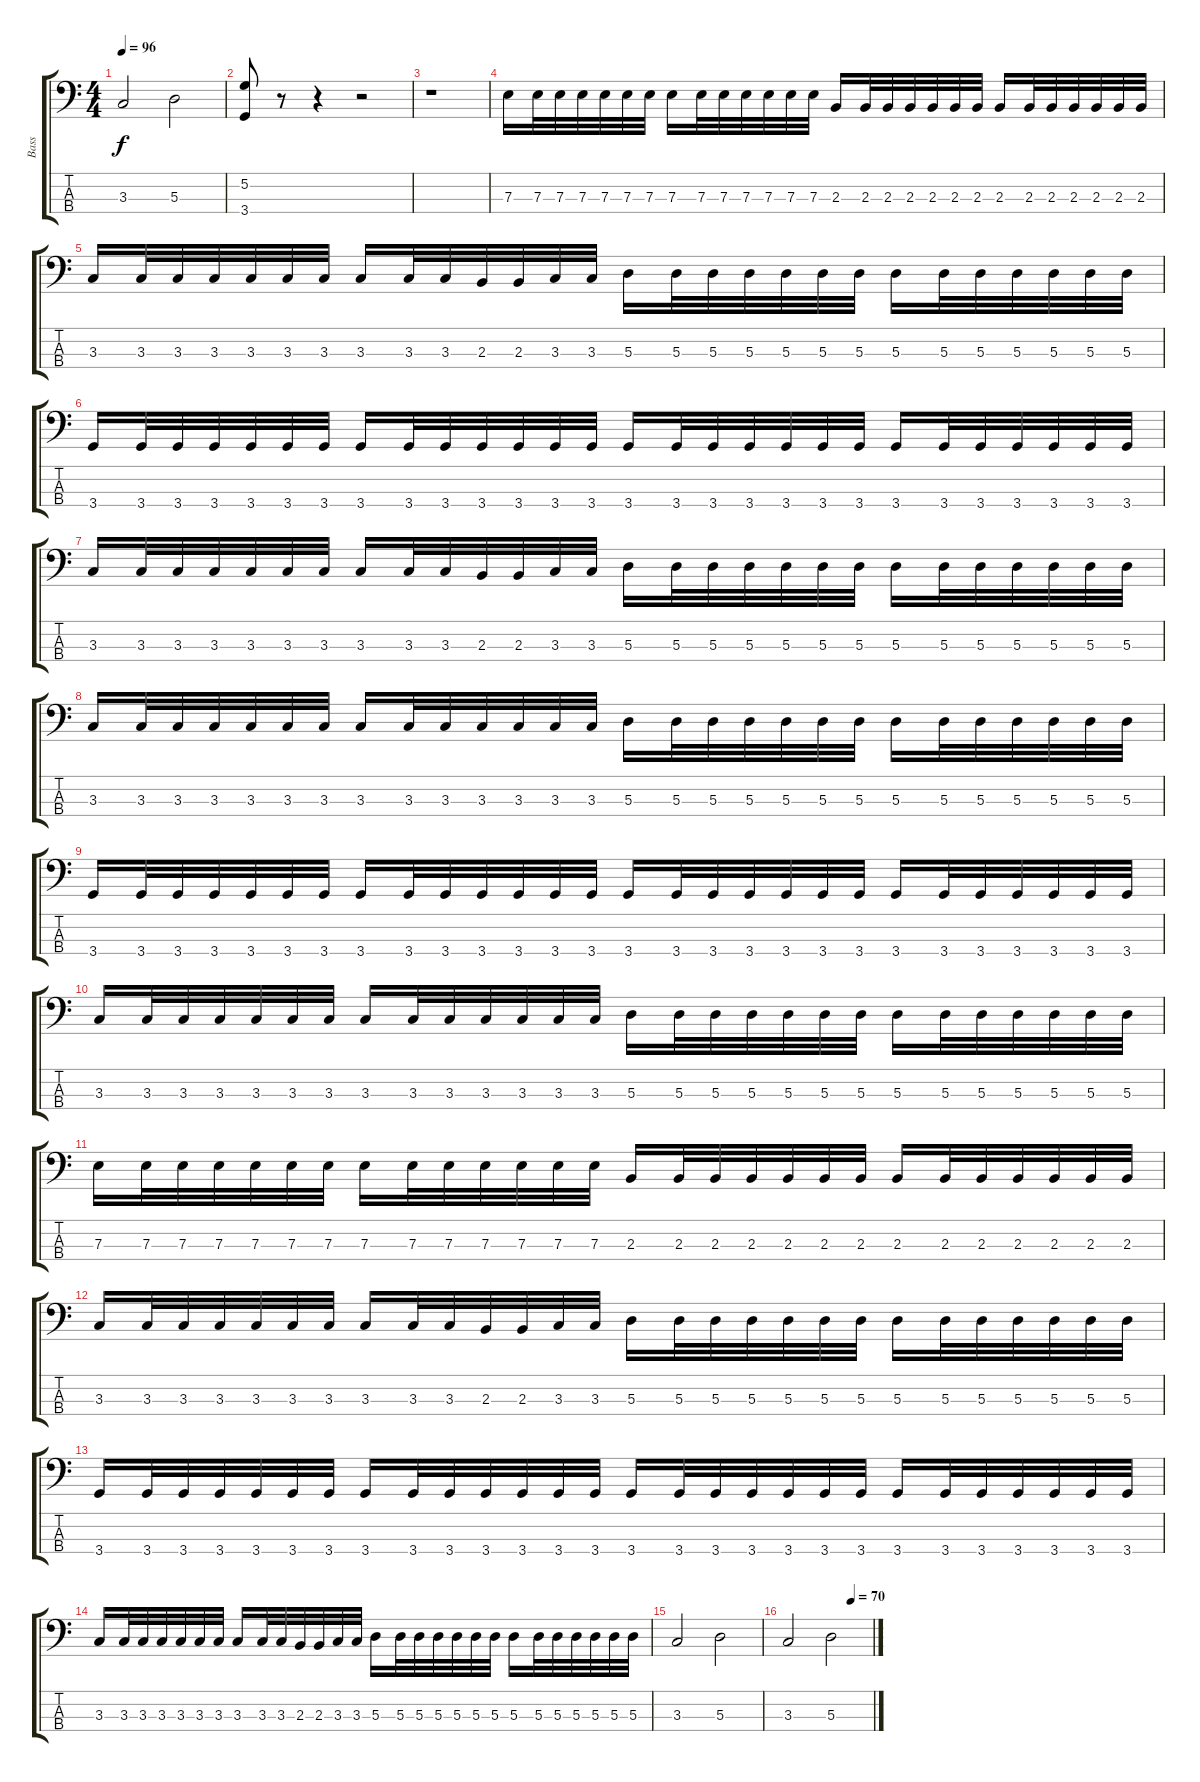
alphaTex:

\track ("Bass" "Bass") {instrument electricbasspick}
\staff {score tabs}
\tuning (G2 D2 A1 E1) {hide}
\ts (4 4)
\tempo 96
\clef f4
\ks c
3.3.2{dy f} 5.3.2 |
(5.2 3.4).8 r.8 r.4 r.2 |
r.1 |
7.3.16 7.3.32 7.3.32 7.3.32 7.3.32 7.3.32 7.3.32 7.3.16 7.3.32 7.3.32 7.3.32 7.3.32 7.3.32 7.3.32 2.3.16 2.3.32 2.3.32 2.3.32 2.3.32 2.3.32 2.3.32 2.3.16 2.3.32 2.3.32 2.3.32 2.3.32 2.3.32 2.3.32 |
3.3.16 3.3.32 3.3.32 3.3.32 3.3.32 3.3.32 3.3.32 3.3.16 3.3.32 3.3.32 2.3.32 2.3.32 3.3.32 3.3.32 5.3.16 5.3.32 5.3.32 5.3.32 5.3.32 5.3.32 5.3.32 5.3.16 5.3.32 5.3.32 5.3.32 5.3.32 5.3.32 5.3.32 |
3.4.16 3.4.32 3.4.32 3.4.32 3.4.32 3.4.32 3.4.32 3.4.16 3.4.32 3.4.32 3.4.32 3.4.32 3.4.32 3.4.32 3.4.16 3.4.32 3.4.32 3.4.32 3.4.32 3.4.32 3.4.32 3.4.16 3.4.32 3.4.32 3.4.32 3.4.32 3.4.32 3.4.32 |
3.3.16 3.3.32 3.3.32 3.3.32 3.3.32 3.3.32 3.3.32 3.3.16 3.3.32 3.3.32 2.3.32 2.3.32 3.3.32 3.3.32 5.3.16 5.3.32 5.3.32 5.3.32 5.3.32 5.3.32 5.3.32 5.3.16 5.3.32 5.3.32 5.3.32 5.3.32 5.3.32 5.3.32 |
3.3.16 3.3.32 3.3.32 3.3.32 3.3.32 3.3.32 3.3.32 3.3.16 3.3.32 3.3.32 3.3.32 3.3.32 3.3.32 3.3.32 5.3.16 5.3.32 5.3.32 5.3.32 5.3.32 5.3.32 5.3.32 5.3.16 5.3.32 5.3.32 5.3.32 5.3.32 5.3.32 5.3.32 |
3.4.16 3.4.32 3.4.32 3.4.32 3.4.32 3.4.32 3.4.32 3.4.16 3.4.32 3.4.32 3.4.32 3.4.32 3.4.32 3.4.32 3.4.16 3.4.32 3.4.32 3.4.32 3.4.32 3.4.32 3.4.32 3.4.16 3.4.32 3.4.32 3.4.32 3.4.32 3.4.32 3.4.32 |
3.3.16 3.3.32 3.3.32 3.3.32 3.3.32 3.3.32 3.3.32 3.3.16 3.3.32 3.3.32 3.3.32 3.3.32 3.3.32 3.3.32 5.3.16 5.3.32 5.3.32 5.3.32 5.3.32 5.3.32 5.3.32 5.3.16 5.3.32 5.3.32 5.3.32 5.3.32 5.3.32 5.3.32 |
7.3.16 7.3.32 7.3.32 7.3.32 7.3.32 7.3.32 7.3.32 7.3.16 7.3.32 7.3.32 7.3.32 7.3.32 7.3.32 7.3.32 2.3.16 2.3.32 2.3.32 2.3.32 2.3.32 2.3.32 2.3.32 2.3.16 2.3.32 2.3.32 2.3.32 2.3.32 2.3.32 2.3.32 |
3.3.16 3.3.32 3.3.32 3.3.32 3.3.32 3.3.32 3.3.32 3.3.16 3.3.32 3.3.32 2.3.32 2.3.32 3.3.32 3.3.32 5.3.16 5.3.32 5.3.32 5.3.32 5.3.32 5.3.32 5.3.32 5.3.16 5.3.32 5.3.32 5.3.32 5.3.32 5.3.32 5.3.32 |
3.4.16 3.4.32 3.4.32 3.4.32 3.4.32 3.4.32 3.4.32 3.4.16 3.4.32 3.4.32 3.4.32 3.4.32 3.4.32 3.4.32 3.4.16 3.4.32 3.4.32 3.4.32 3.4.32 3.4.32 3.4.32 3.4.16 3.4.32 3.4.32 3.4.32 3.4.32 3.4.32 3.4.32 |
3.3.16 3.3.32 3.3.32 3.3.32 3.3.32 3.3.32 3.3.32 3.3.16 3.3.32 3.3.32 2.3.32 2.3.32 3.3.32 3.3.32 5.3.16 5.3.32 5.3.32 5.3.32 5.3.32 5.3.32 5.3.32 5.3.16 5.3.32 5.3.32 5.3.32 5.3.32 5.3.32 5.3.32 |
3.3.2 5.3.2 |
\tempo (70 0.75)
3.3.2 5.3.2
